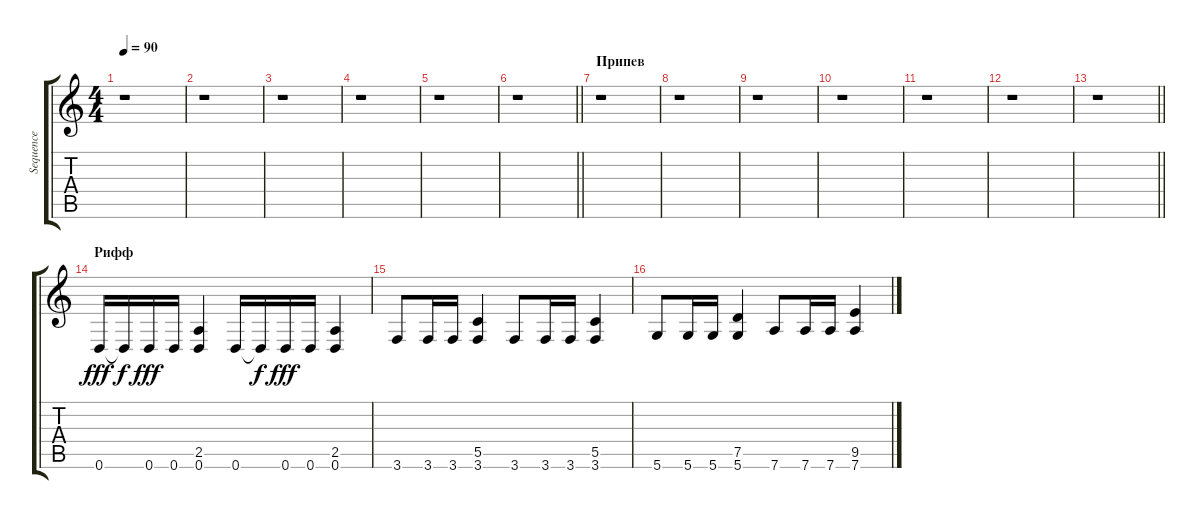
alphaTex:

\track ("Sequence" "Sequence") {instrument distortionguitar}
\staff {score tabs}
\tuning (D4 A3 F3 C3 G2 D2) {hide}
\ts (4 4)
\tempo 90
\clef g2
\ks c
r.1{dy f} |
r.1 |
r.1 |
r.1 |
r.1 |
\barLineRight lightlight
r.1 |
\section ("" "Припев")
r.1 |
r.1 |
r.1 |
r.1 |
r.1 |
r.1 |
\barLineRight lightlight
r.1 |
\section ("" "Рифф")
0.6.16{dy fff} 0.6{t}.16{dy f} 0.6.16{dy fff} 0.6.16 (2.5 0.6).4 0.6.16 0.6{t}.16{dy f} 0.6.16{dy fff} 0.6.16 (2.5 0.6).4 |
3.6.8 3.6.16 3.6.16 (5.5 3.6).4 3.6.8 3.6.16 3.6.16 (5.5 3.6).4 |
5.6.8 5.6.16 5.6.16 (7.5 5.6).4 7.6.8 7.6.16 7.6.16 (9.5 7.6).4
